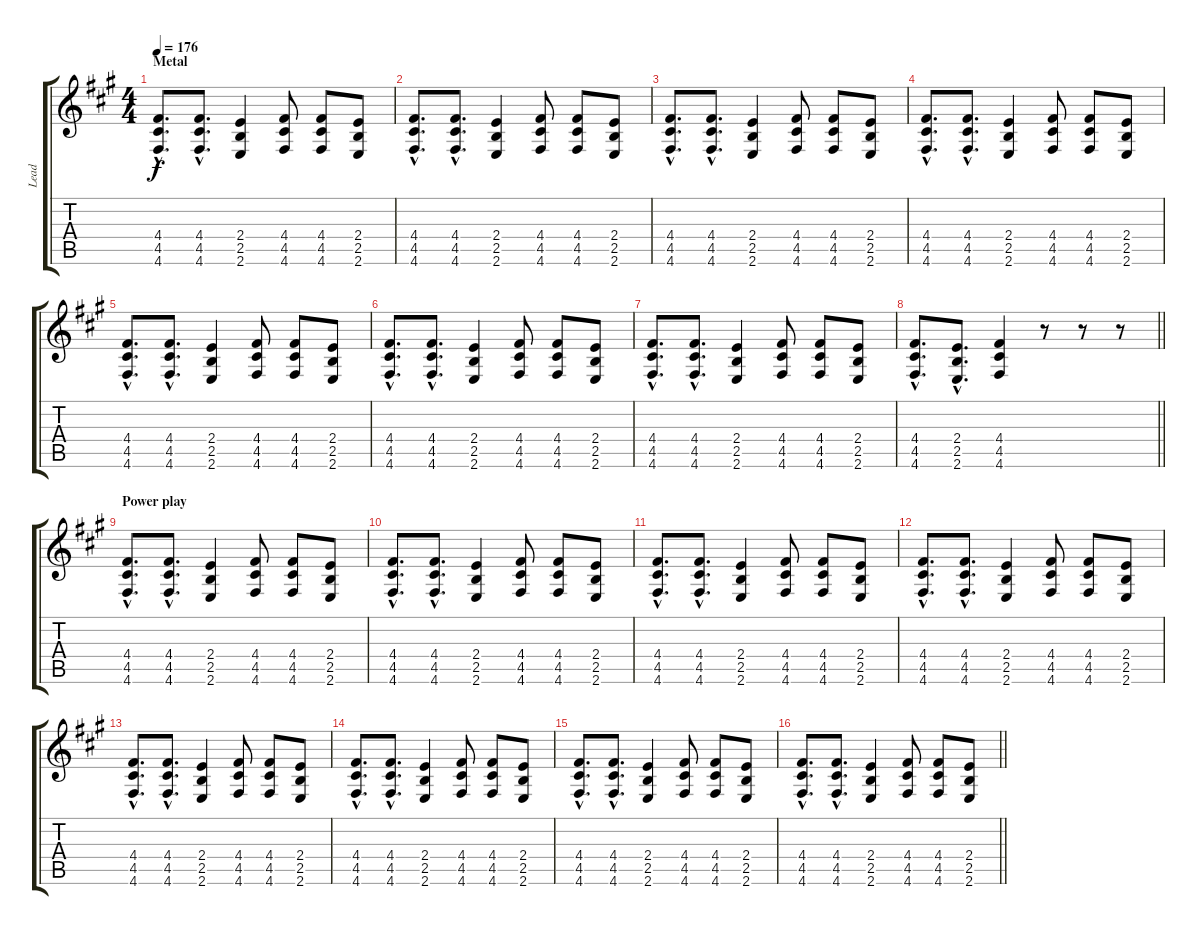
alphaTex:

\track ("Lead" "Lead") {instrument distortionguitar}
\staff {score tabs}
\tuning (E4 B3 G3 D3 A2 D2) {hide}
\ts (4 4)
\section ("" "Metal")
\tempo 176
\clef g2
\ks a
(4.4{hac} 4.5{hac} 4.6{hac}).8{d dy f} (4.4{hac} 4.5{hac} 4.6{hac}).8{d} (2.4 2.5 2.6).4 (4.4 4.5 4.6).8 (4.4 4.5 4.6).8 (2.4 2.5 2.6).8 |
(4.4{hac} 4.5{hac} 4.6{hac}).8{d} (4.4{hac} 4.5{hac} 4.6{hac}).8{d} (2.4 2.5 2.6).4 (4.4 4.5 4.6).8 (4.4 4.5 4.6).8 (2.4 2.5 2.6).8 |
(4.4{hac} 4.5{hac} 4.6{hac}).8{d} (4.4{hac} 4.5{hac} 4.6{hac}).8{d} (2.4 2.5 2.6).4 (4.4 4.5 4.6).8 (4.4 4.5 4.6).8 (2.4 2.5 2.6).8 |
(4.4{hac} 4.5{hac} 4.6{hac}).8{d} (4.4{hac} 4.5{hac} 4.6{hac}).8{d} (2.4 2.5 2.6).4 (4.4 4.5 4.6).8 (4.4 4.5 4.6).8 (2.4 2.5 2.6).8 |
(4.4{hac} 4.5{hac} 4.6{hac}).8{d} (4.4{hac} 4.5{hac} 4.6{hac}).8{d} (2.4 2.5 2.6).4 (4.4 4.5 4.6).8 (4.4 4.5 4.6).8 (2.4 2.5 2.6).8 |
(4.4{hac} 4.5{hac} 4.6{hac}).8{d} (4.4{hac} 4.5{hac} 4.6{hac}).8{d} (2.4 2.5 2.6).4 (4.4 4.5 4.6).8 (4.4 4.5 4.6).8 (2.4 2.5 2.6).8 |
(4.4{hac} 4.5{hac} 4.6{hac}).8{d} (4.4{hac} 4.5{hac} 4.6{hac}).8{d} (2.4 2.5 2.6).4 (4.4 4.5 4.6).8 (4.4 4.5 4.6).8 (2.4 2.5 2.6).8 |
\barLineRight lightlight
(4.4{hac} 4.5{hac} 4.6{hac}).8{d} (2.4{hac} 2.5{hac} 2.6{hac}).8{d} (4.4 4.5 4.6).4 r.8 r.8 r.8 |
\section ("" "Power play")
(4.4{hac} 4.5{hac} 4.6{hac}).8{d} (4.4{hac} 4.5{hac} 4.6{hac}).8{d} (2.4 2.5 2.6).4 (4.4 4.5 4.6).8 (4.4 4.5 4.6).8 (2.4 2.5 2.6).8 |
(4.4{hac} 4.5{hac} 4.6{hac}).8{d} (4.4{hac} 4.5{hac} 4.6{hac}).8{d} (2.4 2.5 2.6).4 (4.4 4.5 4.6).8 (4.4 4.5 4.6).8 (2.4 2.5 2.6).8 |
(4.4{hac} 4.5{hac} 4.6{hac}).8{d} (4.4{hac} 4.5{hac} 4.6{hac}).8{d} (2.4 2.5 2.6).4 (4.4 4.5 4.6).8 (4.4 4.5 4.6).8 (2.4 2.5 2.6).8 |
(4.4{hac} 4.5{hac} 4.6{hac}).8{d} (4.4{hac} 4.5{hac} 4.6{hac}).8{d} (2.4 2.5 2.6).4 (4.4 4.5 4.6).8 (4.4 4.5 4.6).8 (2.4 2.5 2.6).8 |
(4.4{hac} 4.5{hac} 4.6{hac}).8{d} (4.4{hac} 4.5{hac} 4.6{hac}).8{d} (2.4 2.5 2.6).4 (4.4 4.5 4.6).8 (4.4 4.5 4.6).8 (2.4 2.5 2.6).8 |
(4.4{hac} 4.5{hac} 4.6{hac}).8{d} (4.4{hac} 4.5{hac} 4.6{hac}).8{d} (2.4 2.5 2.6).4 (4.4 4.5 4.6).8 (4.4 4.5 4.6).8 (2.4 2.5 2.6).8 |
(4.4{hac} 4.5{hac} 4.6{hac}).8{d} (4.4{hac} 4.5{hac} 4.6{hac}).8{d} (2.4 2.5 2.6).4 (4.4 4.5 4.6).8 (4.4 4.5 4.6).8 (2.4 2.5 2.6).8 |
\barLineRight lightlight
(4.4{hac} 4.5{hac} 4.6{hac}).8{d} (4.4{hac} 4.5{hac} 4.6{hac}).8{d} (2.4 2.5 2.6).4 (4.4 4.5 4.6).8 (4.4 4.5 4.6).8 (2.4 2.5 2.6).8
